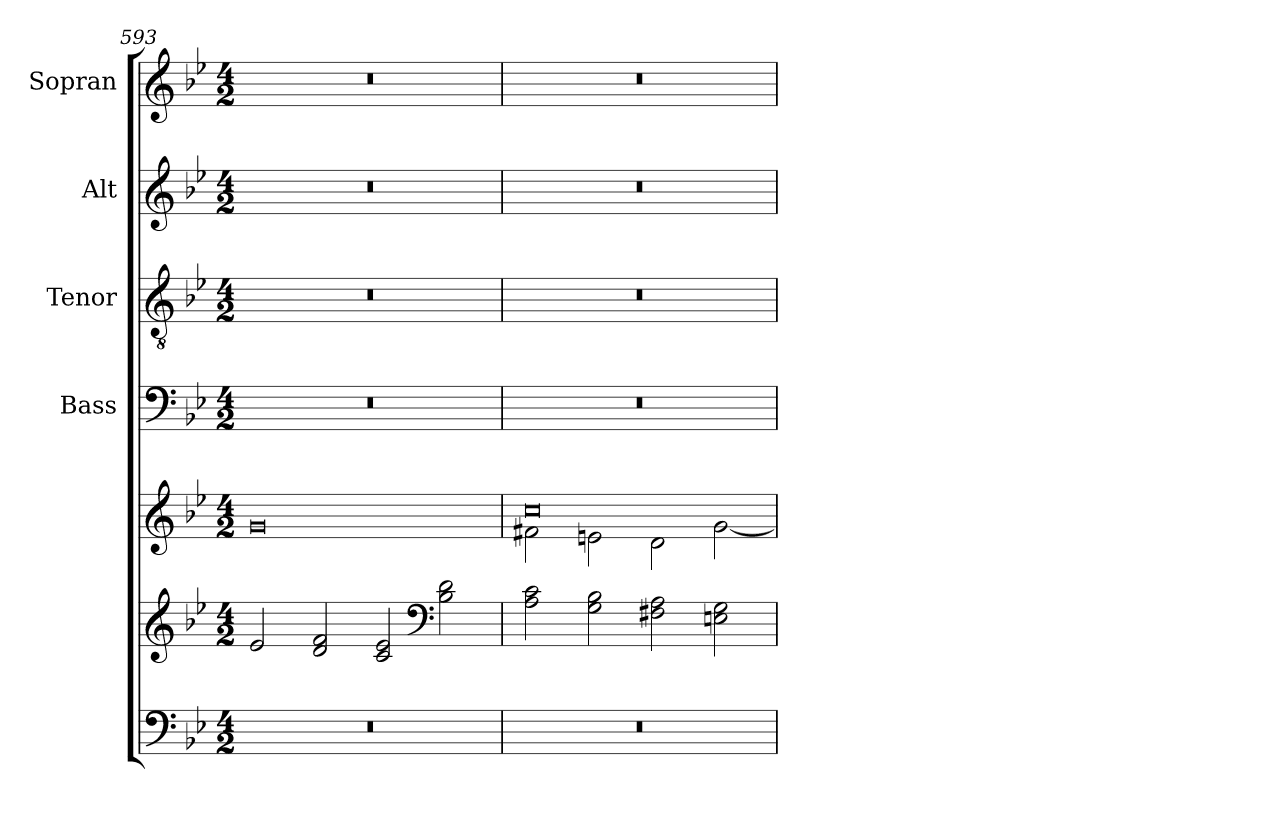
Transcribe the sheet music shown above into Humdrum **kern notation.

**kern	**kern	**kern	**kern	**kern	**kern	**kern
*part6	*part5	*part5	*part4	*part3	*part2	*part1
*staff7	*staff6	*staff5	*staff4	*staff3	*staff2	*staff1
*	*	*	*I"Bass	*I"Tenor	*I"Alt	*I"Sopran
*	*	*	*I'B.	*I'T.	*I'A.	*I'S.
*clefF4	*clefG2	*clefG2	*clefF4	*clefGv2	*clefG2	*clefG2
*k[b-e-]	*k[b-e-]	*k[b-e-]	*k[b-e-]	*k[b-e-]	*k[b-e-]	*k[b-e-]
*B-:	*B-:	*B-:	*B-:	*B-:	*B-:	*B-:
*M4/2	*M4/2	*M4/2	*M4/2	*M4/2	*M4/2	*M4/2
=593	=593	=593	=593	=593	=593	=593
0r	2e-/	0g	0r	0r	0r	0r
.	2d/ 2f/	.	.	.	.	.
.	2c/ 2e-/	.	.	.	.	.
*	*clefF4	*	*	*	*	*
.	2B-\ 2d\	.	.	.	.	.
=594	=594	=594	=594	=594	=594	=594
*	*	*^	*	*	*	*
0r	2A\ 2c\	0cc	2f#X\	0r	0r	0r	0r
.	2G\ 2B-\	.	2en\	.	.	.	.
.	2F#X\ 2A\	.	2d\	.	.	.	.
.	2En\ 2G\	.	[<2g\	.	.	.	.
*	*	*v	*v	*	*	*	*
=	=	=	=	=	=	=
*-	*-	*-	*-	*-	*-	*-
